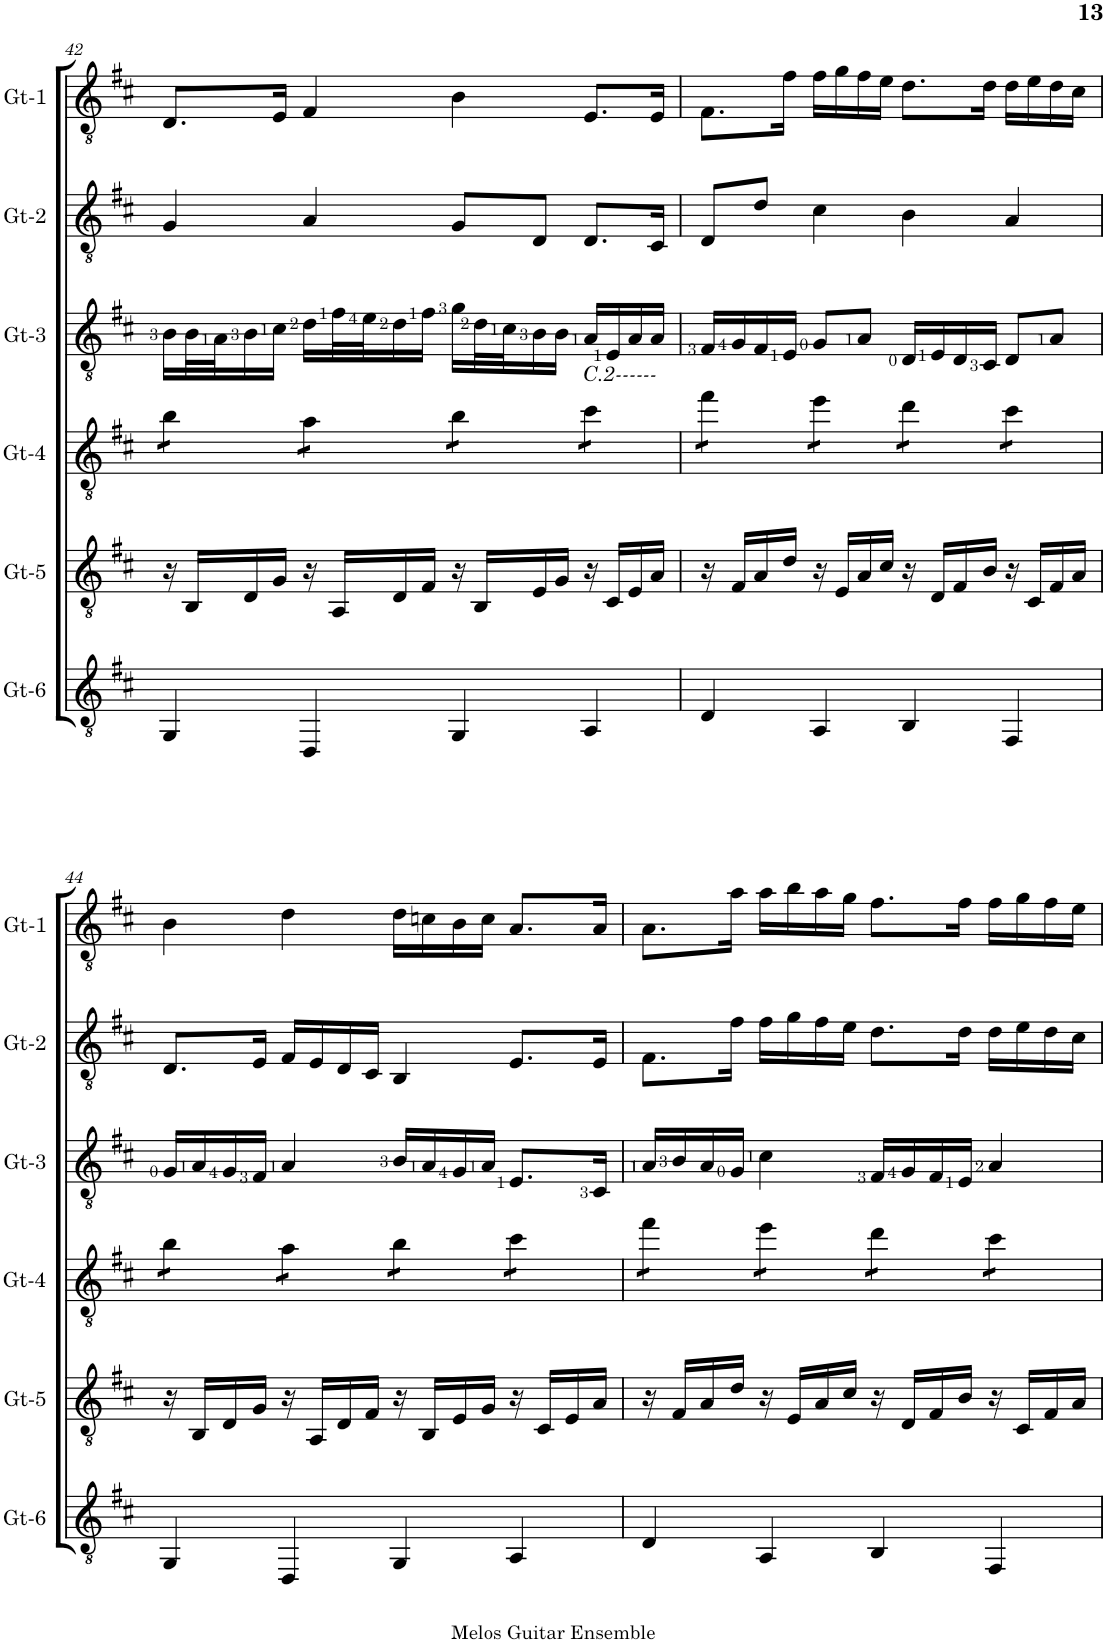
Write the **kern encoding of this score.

**kern	**kern	**kern	**kern	**kern	**kern
*part6	*part5	*part4	*part3	*part2	*part1
*staff6	*staff5	*staff4	*staff3	*staff2	*staff1
*I"Gt-6	*I"Gt-5	*I"Gt-4	*I"Gt-3	*I"Gt-2	*I"Gt-1
*I'Gt-6	*I'Gt-5	*I'Gt-4	*I'Gt-3	*I'Gt-2	*I'Gt-1
!!LO:PB:g=z
*clefGv2	*clefGv2	*clefGv2	*clefGv2	*clefGv2	*clefGv2
*k[f#c#]	*k[f#c#]	*k[f#c#]	*k[f#c#]	*k[f#c#]	*k[f#c#]
*M4/4	*M4/4	*M4/4	*M4/4	*M4/4	*M4/4
=42	=42	=42	=42	=42	=42
*	*	*tremolo	*	*	*
4GG/	16r	8b\L	16B\LL	4G/	8.D/L
.	16BB/LL	.	32B\L	.	.
.	.	.	32A\J	.	.
.	16D/	8b\J	16B\	.	.
.	16G/JJ	.	16c#\JJ	.	16E/Jk
4DD/	16r	8a\L	16d\LL	4A/	4F#/
.	16AA/LL	.	32f#\L	.	.
.	.	.	32e\J	.	.
.	16D/	8a\J	16d\	.	.
.	16F#/JJ	.	16f#\JJ	.	.
4GG/	16r	8b\L	16g\LL	8G/L	4B\
.	16BB/LL	.	32d\L	.	.
.	.	.	32c#\J	.	.
.	16E/	8b\J	16B\	8D/J	.
.	16G/JJ	.	16B\JJ	.	.
!	!	!	!LO:TX:b:i:t=C.2------	!	!
4AA/	16r	8cc#\L	16A/LL	8.D/L	8.E/L
.	16C#/LL	.	16E/	.	.
.	16E/	8cc#\J	16A/	.	.
.	16A/JJ	.	16A/JJ	16C#/Jk	16E/Jk
=43	=43	=43	=43	=43	=43
4D/	16r	8ff#\L	16F#/LL	8D/L	8.F#\L
.	16F#/LL	.	16G/	.	.
.	16A/	8ff#\J	16F#/	8d/J	.
.	16d/JJ	.	16E/JJ	.	16f#\Jk
4AA/	16r	8ee\L	8G/L	4c#\	16f#\LL
.	16E/LL	.	.	.	16g\
.	16A/	8ee\J	8A/J	.	16f#\
.	16c#/JJ	.	.	.	16e\JJ
4BB/	16r	8dd\L	16D/LL	4B\	8.d\L
.	16D/LL	.	16E/	.	.
.	16F#/	8dd\J	16D/	.	.
.	16B/JJ	.	16C#/JJ	.	16d\Jk
4FF#/	16r	8cc#\L	8D/L	4A/	16d\LL
.	16C#/LL	.	.	.	16e\
.	16F#/	8cc#\J	8A/J	.	16d\
.	16A/JJ	.	.	.	16c#\JJ
!!LO:LB:g=z
=44	=44	=44	=44	=44	=44
4GG/	16r	8b\L	16G/LL	8.D/L	4B\
.	16BB/LL	.	16A/	.	.
.	16D/	8b\J	16G/	.	.
.	16G/JJ	.	16F#/JJ	16E/Jk	.
4DD/	16r	8a\L	4A/	16F#/LL	4d\
.	16AA/LL	.	.	16E/	.
.	16D/	8a\J	.	16D/	.
.	16F#/JJ	.	.	16C#/JJ	.
4GG/	16r	8b\L	16B/LL	4BB/	16d\LL
.	16BB/LL	.	16A/	.	16cn\
.	16E/	8b\J	16G/	.	16B\
.	16G/JJ	.	16A/JJ	.	16c\JJ
4AA/	16r	8cc#\L	8.E/L	8.E/L	8.A/L
.	16C#/LL	.	.	.	.
.	16E/	8cc#\J	.	.	.
.	16A/JJ	.	16C#/Jk	16E/Jk	16A/Jk
=45	=45	=45	=45	=45	=45
4D/	16r	8ff#\L	16A/LL	8.F#\L	8.A\L
.	16F#/LL	.	16B/	.	.
.	16A/	8ff#\J	16A/	.	.
.	16d/JJ	.	16G/JJ	16f#\Jk	16a\Jk
4AA/	16r	8ee\L	4c#\	16f#\LL	16a\LL
.	16E/LL	.	.	16g\	16b\
.	16A/	8ee\J	.	16f#\	16a\
.	16c#/JJ	.	.	16e\JJ	16g\JJ
4BB/	16r	8dd\L	16F#/LL	8.d\L	8.f#\L
.	16D/LL	.	16G/	.	.
.	16F#/	8dd\J	16F#/	.	.
.	16B/JJ	.	16E/JJ	16d\Jk	16f#\Jk
4FF#/	16r	8cc#\L	4A/	16d\LL	16f#\LL
.	16C#/LL	.	.	16e\	16g\
.	16F#/	8cc#\J	.	16d\	16f#\
*	*	*Xtremolo	*	*	*
.	16A/JJ	.	.	16c#\JJ	16e\JJ
=	=	=	=	=	=
*-	*-	*-	*-	*-	*-
